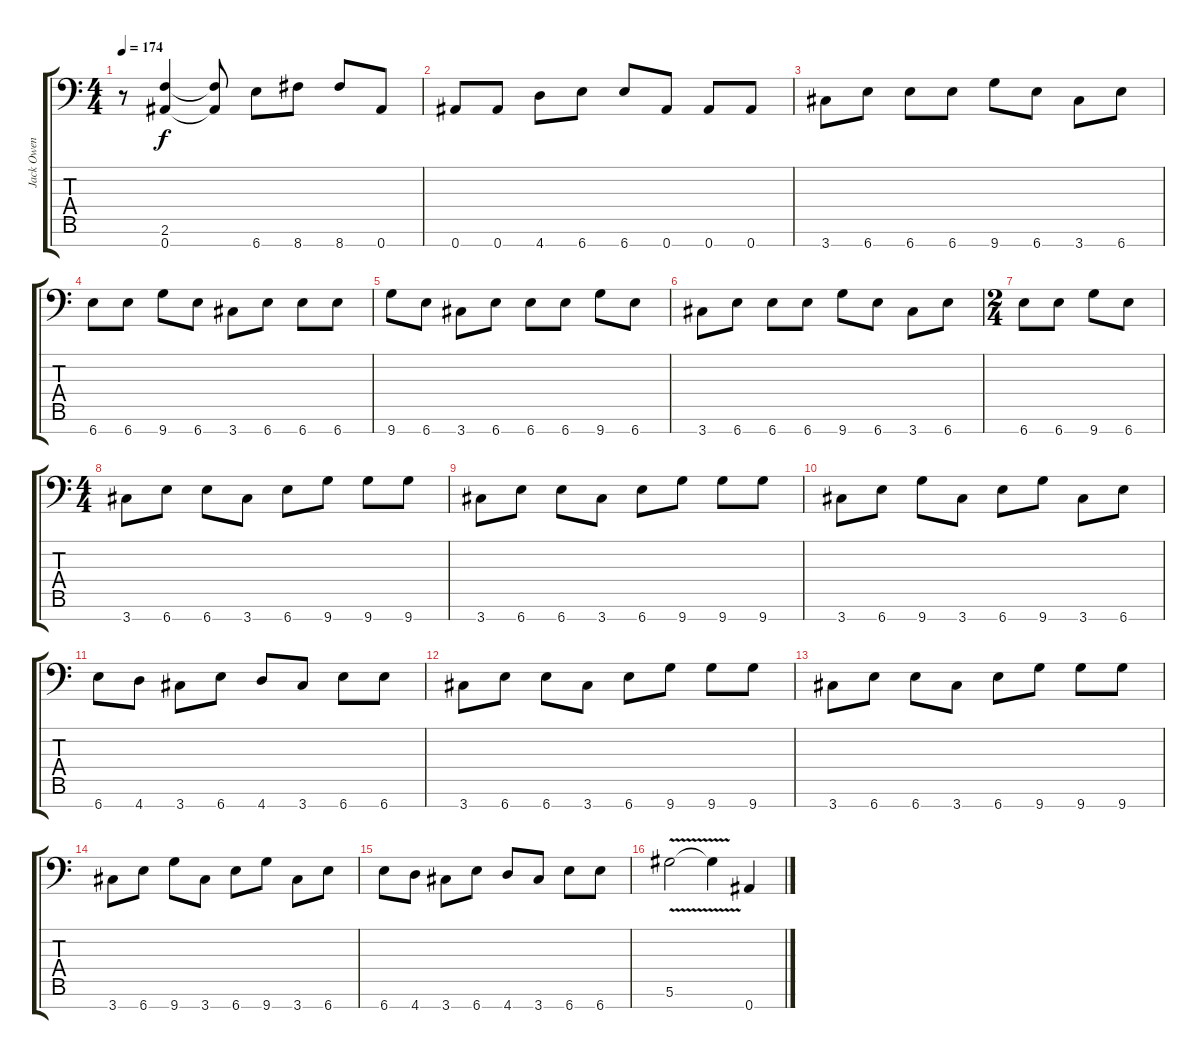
\track ("Jack Owen" "Jack Owen") {instrument distortionguitar}
\staff {score tabs}
\tuning (Eb4 Bb3 Gb3 Db3 Ab2 Eb2 Bb1) {hide}
\ts (4 4)
\tempo 174
\clef f4
\ks c
r.8{dy f} (2.6 0.7).4 (2.6{t} 0.7{t}).8 6.7.8 8.7.8 8.7.8 0.7.8 |
0.7.8 0.7.8 4.7.8 6.7.8 6.7.8 0.7.8 0.7.8 0.7.8 |
3.7.8 6.7.8 6.7.8 6.7.8 9.7.8 6.7.8 3.7.8 6.7.8 |
6.7.8 6.7.8 9.7.8 6.7.8 3.7.8 6.7.8 6.7.8 6.7.8 |
9.7.8 6.7.8 3.7.8 6.7.8 6.7.8 6.7.8 9.7.8 6.7.8 |
3.7.8 6.7.8 6.7.8 6.7.8 9.7.8 6.7.8 3.7.8 6.7.8 |
\ts (2 4)
6.7.8 6.7.8 9.7.8 6.7.8 |
\ts (4 4)
3.7.8 6.7.8 6.7.8 3.7.8 6.7.8 9.7.8 9.7.8 9.7.8 |
3.7.8 6.7.8 6.7.8 3.7.8 6.7.8 9.7.8 9.7.8 9.7.8 |
3.7.8 6.7.8 9.7.8 3.7.8 6.7.8 9.7.8 3.7.8 6.7.8 |
6.7.8 4.7.8 3.7.8 6.7.8 4.7.8 3.7.8 6.7.8 6.7.8 |
3.7.8 6.7.8 6.7.8 3.7.8 6.7.8 9.7.8 9.7.8 9.7.8 |
3.7.8 6.7.8 6.7.8 3.7.8 6.7.8 9.7.8 9.7.8 9.7.8 |
3.7.8 6.7.8 9.7.8 3.7.8 6.7.8 9.7.8 3.7.8 6.7.8 |
6.7.8 4.7.8 3.7.8 6.7.8 4.7.8 3.7.8 6.7.8 6.7.8 |
5.6{v}.2 5.6{t}.4 0.7.4
